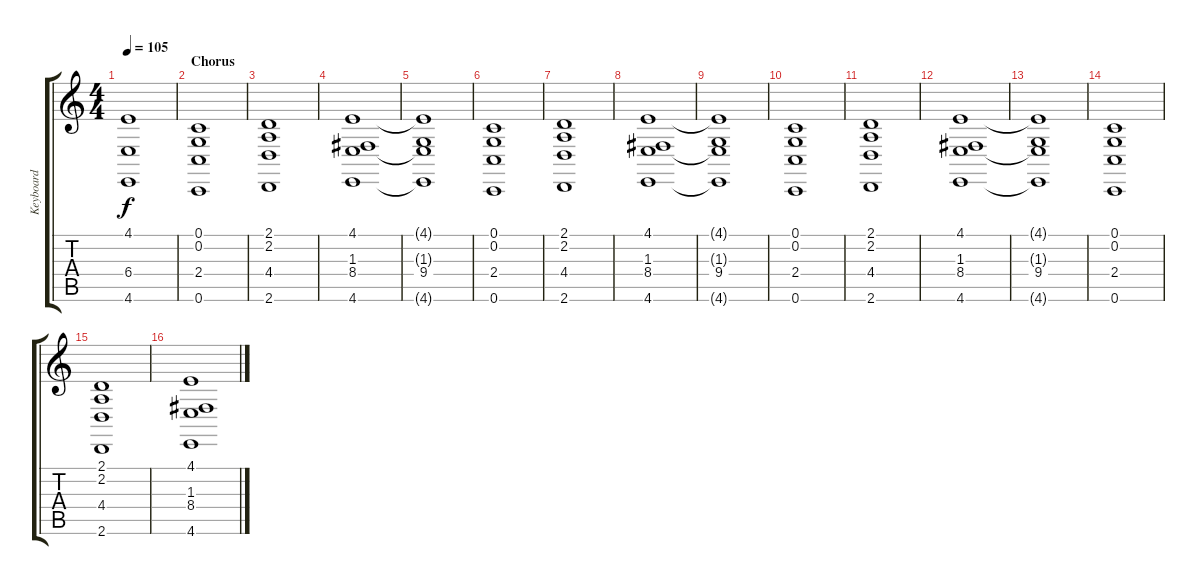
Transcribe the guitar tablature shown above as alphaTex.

\track ("Keyboard" "Keyboard") {instrument pad2warm}
\staff {score tabs}
\tuning (C4 G3 Eb3 Bb2 F2 C2) {hide}
\ts (4 4)
\tempo 105
\clef g2
\ks c
(4.1{t} 6.4{t} 4.6{t}).1{dy f} |
\section ("" "Chorus")
(0.1 0.2 2.4 0.6).1{volume 16} |
(2.1 2.2 4.4 2.6).1 |
(4.1 1.3 8.4 4.6).1 |
(4.1{t} 1.3{t} 9.4 4.6{t}).1 |
(0.1 0.2 2.4 0.6).1{volume 16} |
(2.1 2.2 4.4 2.6).1 |
(4.1 1.3 8.4 4.6).1 |
(4.1{t} 1.3{t} 9.4 4.6{t}).1 |
(0.1 0.2 2.4 0.6).1{volume 16} |
(2.1 2.2 4.4 2.6).1 |
(4.1 1.3 8.4 4.6).1 |
(4.1{t} 1.3{t} 9.4 4.6{t}).1 |
(0.1 0.2 2.4 0.6).1{volume 16} |
(2.1 2.2 4.4 2.6).1 |
(4.1 1.3 8.4 4.6).1
